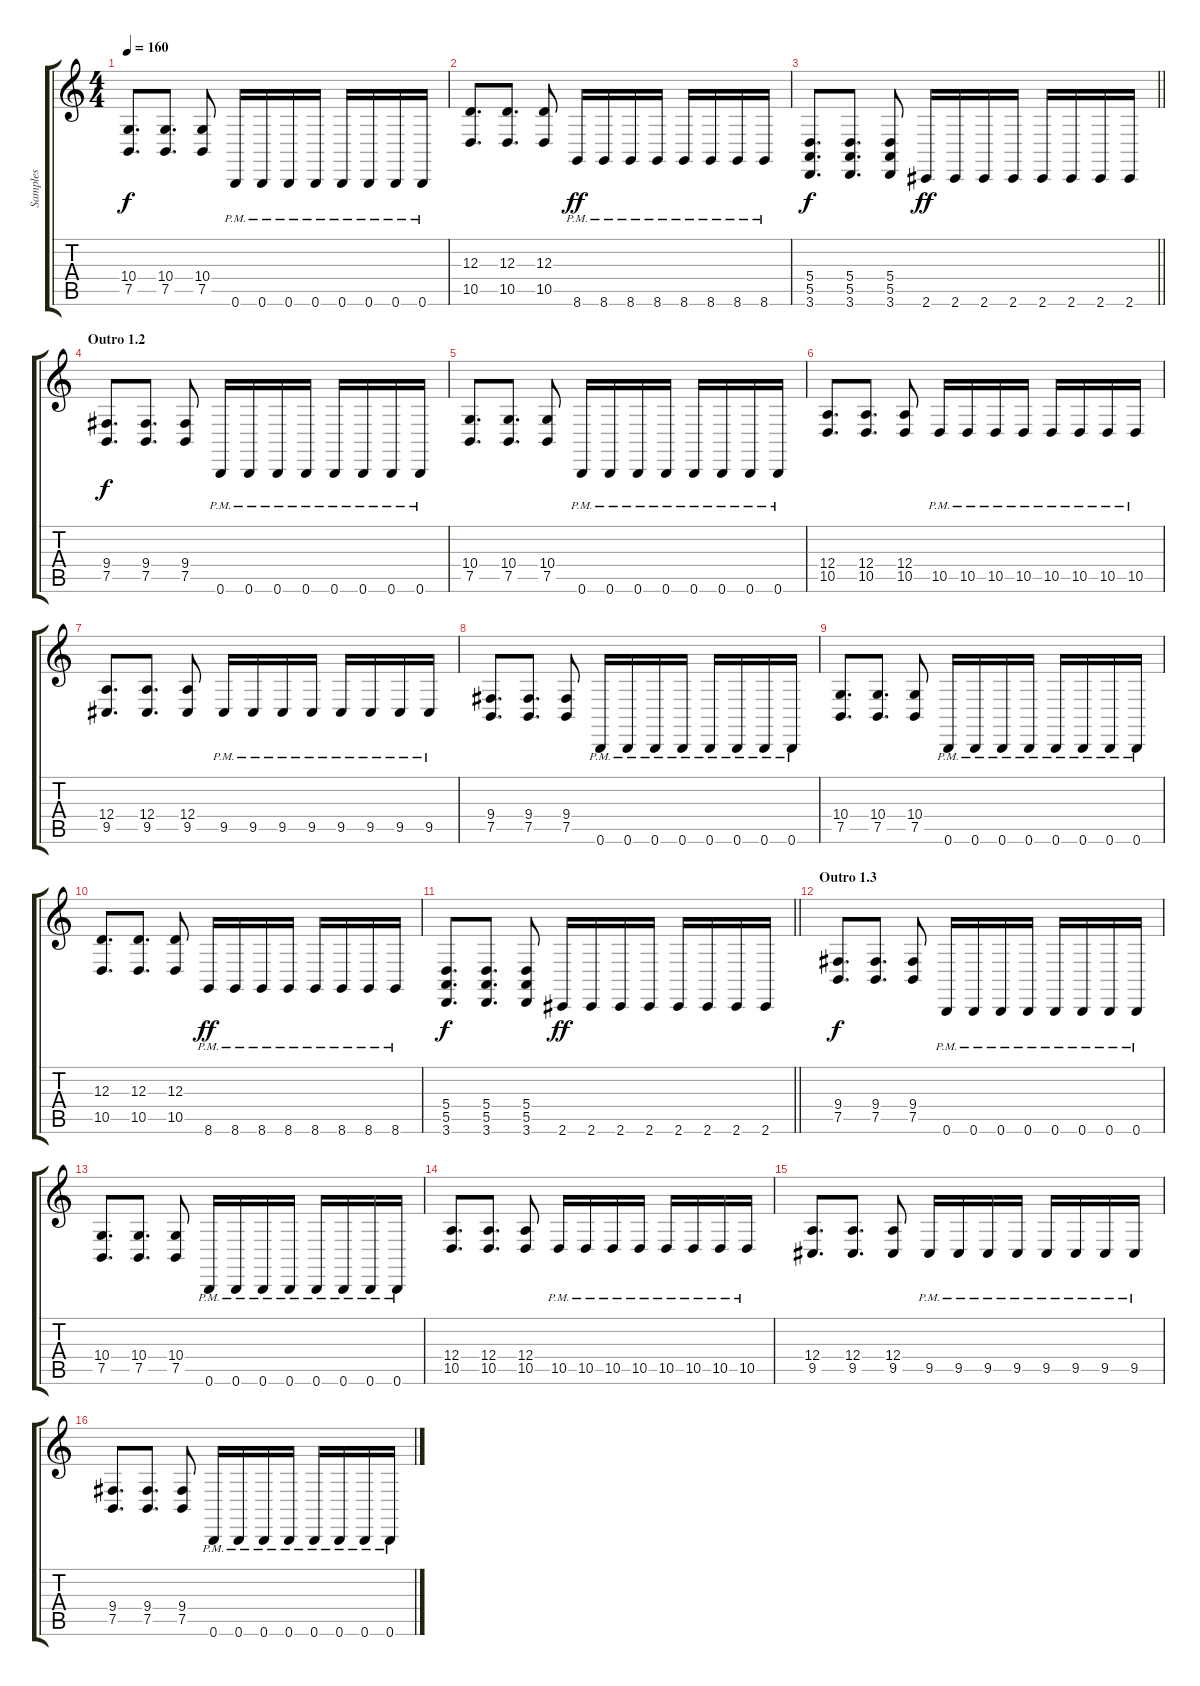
\track ("Samples" "Samples") {instrument stringensemble1}
\staff {score tabs}
\tuning (B3 Gb3 D3 A2 E2 B1) {hide}
\ts (4 4)
\tempo 160
\clef g2
\ks c
(10.4 7.5).8{d dy f} (10.4 7.5).8{d} (10.4 7.5).8 0.6{pm}.16 0.6{pm}.16 0.6{pm}.16 0.6{pm}.16 0.6{pm}.16 0.6{pm}.16 0.6{pm}.16 0.6{pm}.16 |
(12.3 10.5).8{d} (12.3 10.5).8{d} (12.3 10.5).8 8.6{pm}.16{dy ff} 8.6{pm}.16 8.6{pm}.16 8.6{pm}.16 8.6{pm}.16 8.6{pm}.16 8.6{pm}.16 8.6{pm}.16 |
\barLineRight lightlight
(5.4 5.5 3.6).8{d dy f} (5.4 5.5 3.6).8{d} (5.4 5.5 3.6).8 2.6.16{dy ff} 2.6.16 2.6.16 2.6.16 2.6.16 2.6.16 2.6.16 2.6.16 |
\section ("" "Outro 1.2")
(9.4 7.5).8{d dy f volume 10 instrument distortionguitar} (9.4 7.5).8{d} (9.4 7.5).8 0.6{pm}.16 0.6{pm}.16 0.6{pm}.16 0.6{pm}.16 0.6{pm}.16 0.6{pm}.16 0.6{pm}.16 0.6{pm}.16 |
(10.4 7.5).8{d} (10.4 7.5).8{d} (10.4 7.5).8 0.6{pm}.16 0.6{pm}.16 0.6{pm}.16 0.6{pm}.16 0.6{pm}.16 0.6{pm}.16 0.6{pm}.16 0.6{pm}.16 |
(12.4 10.5).8{d} (12.4 10.5).8{d} (12.4 10.5).8 10.5{pm}.16 10.5{pm}.16 10.5{pm}.16 10.5{pm}.16 10.5{pm}.16 10.5{pm}.16 10.5{pm}.16 10.5{pm}.16 |
(12.4 9.5).8{d} (12.4 9.5).8{d} (12.4 9.5).8 9.5{pm}.16 9.5{pm}.16 9.5{pm}.16 9.5{pm}.16 9.5{pm}.16 9.5{pm}.16 9.5{pm}.16 9.5{pm}.16 |
(9.4 7.5).8{d volume 7} (9.4 7.5).8{d} (9.4 7.5).8 0.6{pm}.16 0.6{pm}.16 0.6{pm}.16 0.6{pm}.16 0.6{pm}.16 0.6{pm}.16 0.6{pm}.16 0.6{pm}.16 |
(10.4 7.5).8{d} (10.4 7.5).8{d} (10.4 7.5).8 0.6{pm}.16 0.6{pm}.16 0.6{pm}.16 0.6{pm}.16 0.6{pm}.16 0.6{pm}.16 0.6{pm}.16 0.6{pm}.16 |
(12.3 10.5).8{d} (12.3 10.5).8{d} (12.3 10.5).8 8.6{pm}.16{dy ff} 8.6{pm}.16 8.6{pm}.16 8.6{pm}.16 8.6{pm}.16 8.6{pm}.16 8.6{pm}.16 8.6{pm}.16 |
\barLineRight lightlight
(5.4 5.5 3.6).8{d dy f} (5.4 5.5 3.6).8{d} (5.4 5.5 3.6).8 2.6.16{dy ff} 2.6.16 2.6.16 2.6.16 2.6.16 2.6.16 2.6.16 2.6.16 |
\section ("" "Outro 1.3")
(9.4 7.5).8{d dy f volume 4 instrument distortionguitar} (9.4 7.5).8{d} (9.4 7.5).8 0.6{pm}.16 0.6{pm}.16 0.6{pm}.16 0.6{pm}.16 0.6{pm}.16 0.6{pm}.16 0.6{pm}.16 0.6{pm}.16 |
(10.4 7.5).8{d} (10.4 7.5).8{d} (10.4 7.5).8 0.6{pm}.16 0.6{pm}.16 0.6{pm}.16 0.6{pm}.16 0.6{pm}.16 0.6{pm}.16 0.6{pm}.16 0.6{pm}.16 |
(12.4 10.5).8{d} (12.4 10.5).8{d} (12.4 10.5).8 10.5{pm}.16 10.5{pm}.16 10.5{pm}.16 10.5{pm}.16 10.5{pm}.16 10.5{pm}.16 10.5{pm}.16 10.5{pm}.16 |
(12.4 9.5).8{d} (12.4 9.5).8{d} (12.4 9.5).8 9.5{pm}.16 9.5{pm}.16 9.5{pm}.16 9.5{pm}.16 9.5{pm}.16 9.5{pm}.16 9.5{pm}.16 9.5{pm}.16 |
(9.4 7.5).8{d volume 0} (9.4 7.5).8{d} (9.4 7.5).8 0.6{pm}.16 0.6{pm}.16 0.6{pm}.16 0.6{pm}.16 0.6{pm}.16 0.6{pm}.16 0.6{pm}.16 0.6{pm}.16
